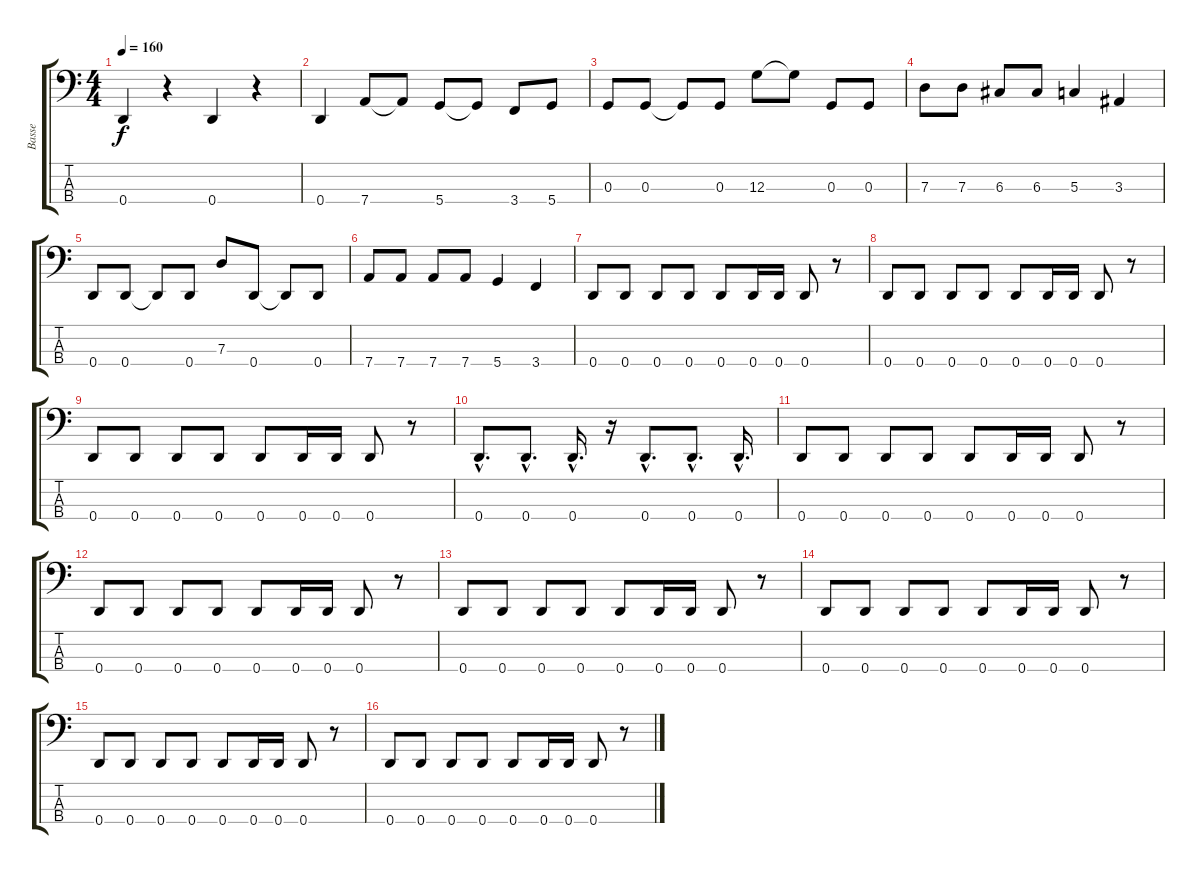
\track ("Basse" "Basse") {instrument electricbasspick}
\staff {score tabs}
\tuning (F2 C2 G1 D1) {hide}
\ts (4 4)
\tempo 160
\clef f4
\ks c
0.4.4{dy f} r.4 0.4.4 r.4 |
0.4.4 7.4.8 7.4{t}.8 5.4.8 5.4{t}.8 3.4.8 5.4.8 |
0.3.8 0.3.8 0.3{t}.8 0.3.8 12.3.8 12.3{t}.8 0.3.8 0.3.8 |
7.3.8 7.3.8 6.3.8 6.3.8 5.3.4 3.3.4 |
0.4.8 0.4.8 0.4{t}.8 0.4.8 7.3.8 0.4.8 0.4{t}.8 0.4.8 |
7.4.8 7.4.8 7.4.8 7.4.8 5.4.4 3.4.4 |
0.4.8 0.4.8 0.4.8 0.4.8 0.4.8 0.4.16 0.4.16 0.4.8 r.8 |
0.4.8 0.4.8 0.4.8 0.4.8 0.4.8 0.4.16 0.4.16 0.4.8 r.8 |
0.4.8 0.4.8 0.4.8 0.4.8 0.4.8 0.4.16 0.4.16 0.4.8 r.8 |
0.4{hac}.8{d} 0.4{hac}.8{d} 0.4{hac}.16{d} r.16 0.4{hac}.8{d} 0.4{hac}.8{d} 0.4{hac}.16{d} |
0.4.8 0.4.8 0.4.8 0.4.8 0.4.8 0.4.16 0.4.16 0.4.8 r.8 |
0.4.8 0.4.8 0.4.8 0.4.8 0.4.8 0.4.16 0.4.16 0.4.8 r.8 |
0.4.8 0.4.8 0.4.8 0.4.8 0.4.8 0.4.16 0.4.16 0.4.8 r.8 |
0.4.8 0.4.8 0.4.8 0.4.8 0.4.8 0.4.16 0.4.16 0.4.8 r.8 |
0.4.8 0.4.8 0.4.8 0.4.8 0.4.8 0.4.16 0.4.16 0.4.8 r.8 |
0.4.8 0.4.8 0.4.8 0.4.8 0.4.8 0.4.16 0.4.16 0.4.8 r.8
